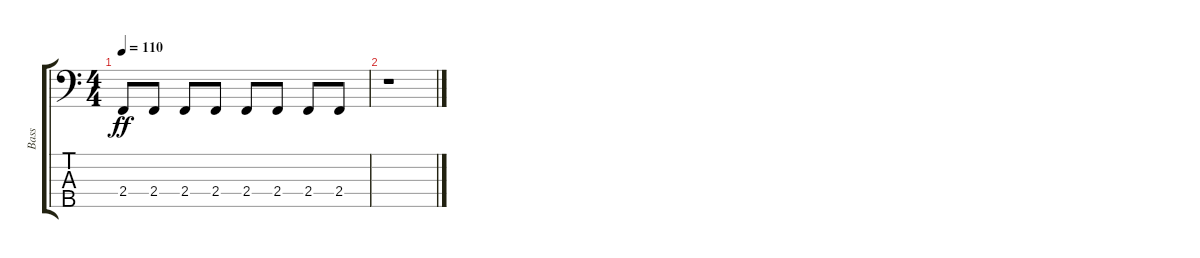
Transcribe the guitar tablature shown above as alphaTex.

\track ("Bass" "Bass") {instrument electricbasspick}
\staff {score tabs}
\tuning (Gb2 Db2 Ab1 Eb1 Bb0) {hide}
\ts (4 4)
\tempo 110
\clef f4
\ks c
2.4.8{dy ff} 2.4.8 2.4.8 2.4.8 2.4.8 2.4.8 2.4.8 2.4.8 |
r.1
